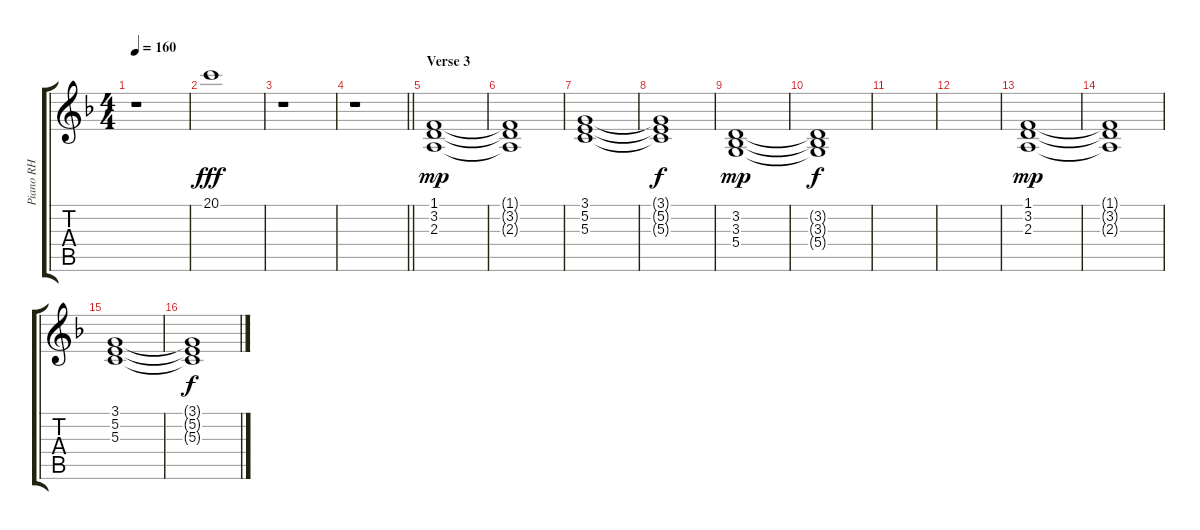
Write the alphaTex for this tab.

\track ("Piano RH" "Piano RH") {instrument acousticgrandpiano}
\staff {score tabs}
\tuning (E4 B3 G3 D3 A2 E2) {hide}
\ts (4 4)
\tempo 160
\clef g2
\ks f
r.1{dy f} |
20.1.1{dy fff} |
r.1 |
\barLineRight lightlight
r.1 |
\section ("" "Verse 3")
(1.1 3.2 2.3).1{dy mp} |
(1.1{t} 3.2{t} 2.3{t}).1 |
(3.1 5.2 5.3).1 |
(3.1{t} 5.2{t} 5.3{t}).1{dy f} |
(3.2 3.3 5.4).1{dy mp} |
(3.2{t} 3.3{t} 5.4{t}).1{dy f} |
|
|
(1.1 3.2 2.3).1{dy mp} |
(1.1{t} 3.2{t} 2.3{t}).1 |
(3.1 5.2 5.3).1 |
(3.1{t} 5.2{t} 5.3{t}).1{dy f}
